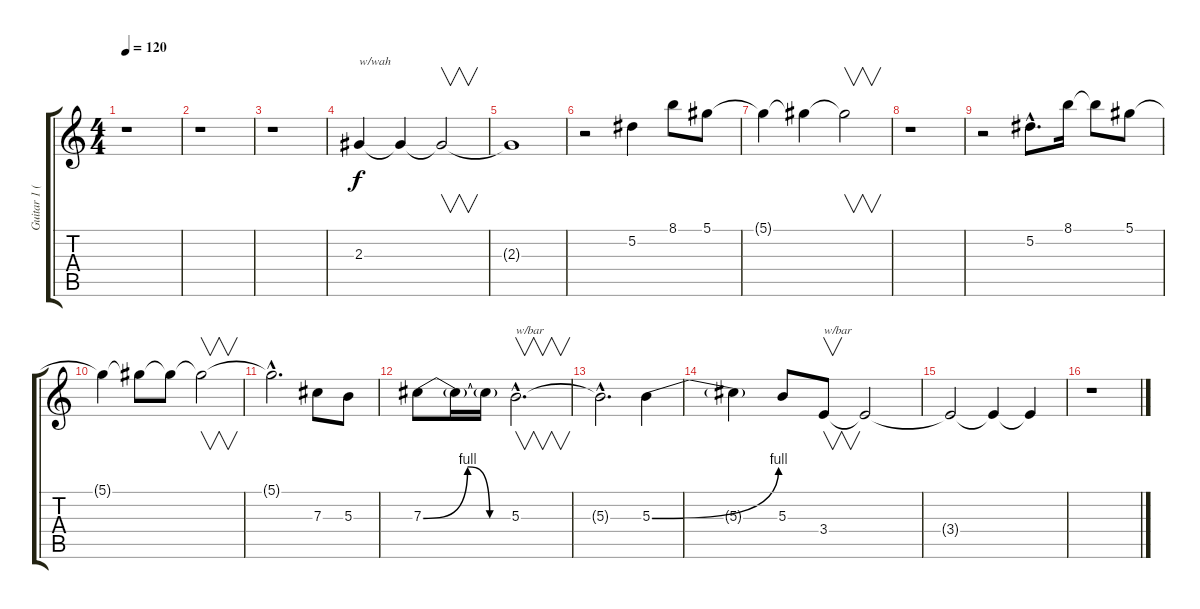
\track ("Guitar 1 (Slash)" "Guitar 1 (") {instrument overdrivenguitar}
\staff {score tabs}
\tuning (Eb4 Bb3 Gb3 Db3 Ab2 Eb2) {hide}
\ts (4 4)
\tempo 120
\clef g2
\ks c
r.1{dy f} |
r.1 |
r.1 |
2.3.4{txt "w/wah"} 2.3{t}.4 2.3{t}.2{v} |
2.3{t}.1 |
r.2 5.2.4 8.1.8 5.1.8 |
5.1{t}.4 5.1{t}.4 5.1{t}.2{v} |
r.1 |
r.2 5.2{hac}.8{d} 8.1.16 8.1{t}.8 5.1.8 |
5.1{t}.4 5.1{t}.8 5.1{t}.8 5.1{t}.2{v} |
5.1{hac t}.2{d} 7.3.8 5.3.8 |
7.3{be (custom 0 0 30 4 45 0 60 0)}.8 7.3{t}.16 7.3{t}.16 5.3{hac}.2{v d txt "w/bar"} |
5.3{hac t}.2{d} 5.3{be (bend 0 0 60 4)}.4 |
5.3{t}.4 5.3.8 3.4.8{v txt "w/bar"} 3.4{t}.2 |
3.4{t}.2 3.4{t}.4 3.4{t}.4 |
r.1
